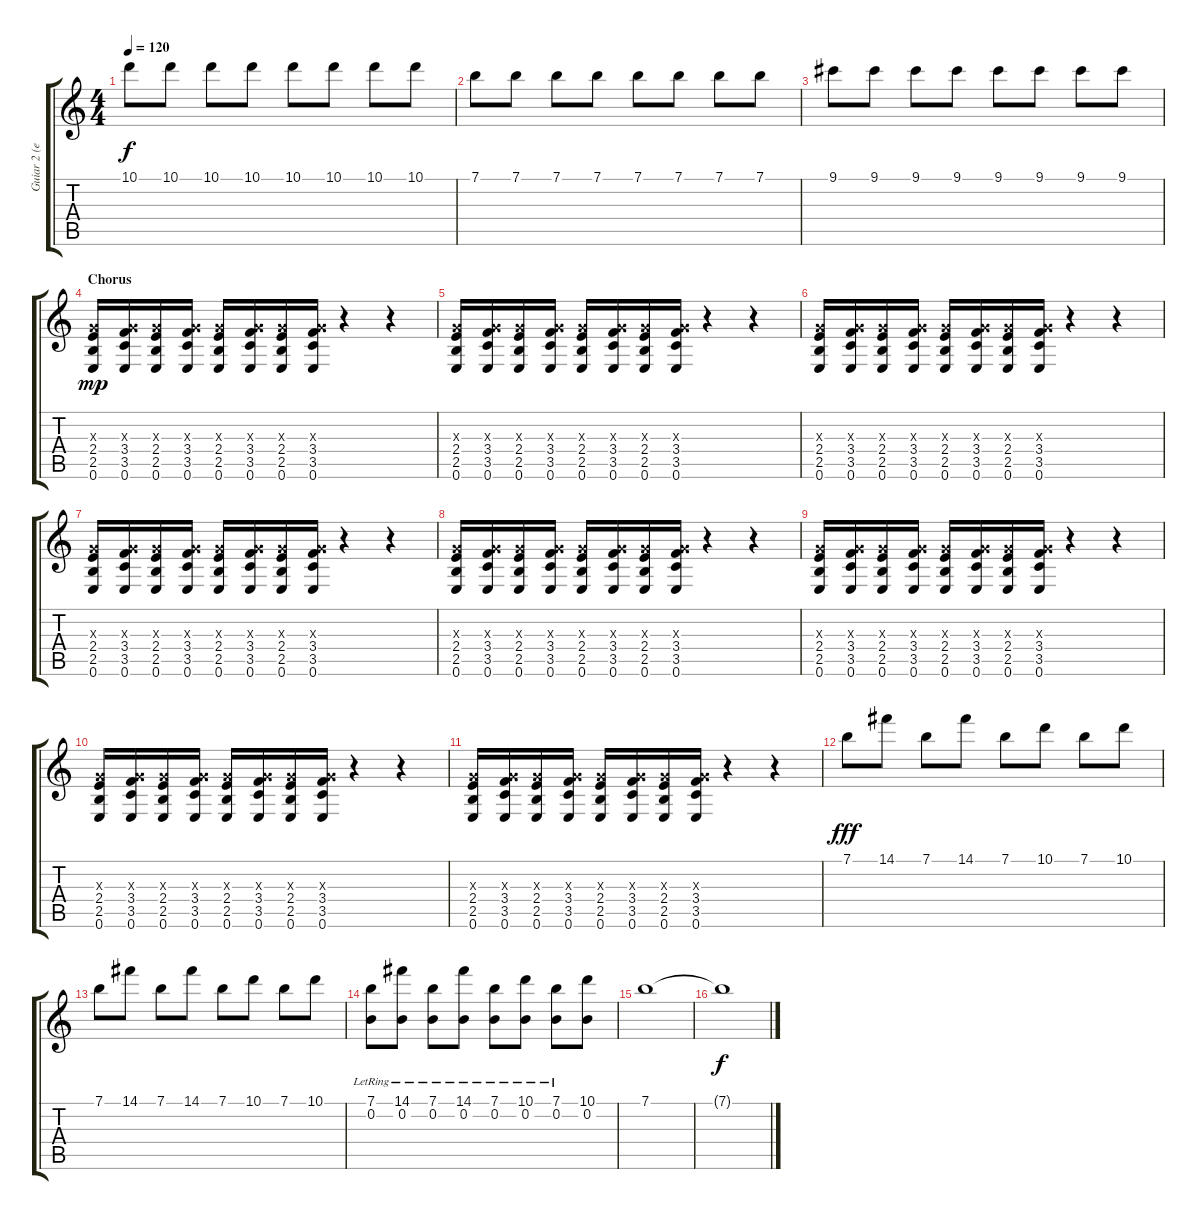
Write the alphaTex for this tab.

\track ("Guiar 2 (electric)" "Guiar 2 (e") {instrument electricguitarmuted}
\staff {score tabs}
\tuning (E4 B3 G3 D3 A2 E2) {hide}
\ts (4 4)
\tempo 120
\clef g2
\ks c
10.1.8{dy f} 10.1.8 10.1.8 10.1.8 10.1.8 10.1.8 10.1.8 10.1.8 |
7.1.8 7.1.8 7.1.8 7.1.8 7.1.8 7.1.8 7.1.8 7.1.8 |
9.1.8 9.1.8 9.1.8 9.1.8 9.1.8 9.1.8 9.1.8 9.1.8 |
\section ("" "Chorus")
(0.3{x} 2.4 2.5 0.6).16{dy mp instrument electricguitarmuted} (0.3{x} 3.4 3.5 0.6).16 (0.3{x} 2.4 2.5 0.6).16 (0.3{x} 3.4 3.5 0.6).16 (0.3{x} 2.4 2.5 0.6).16 (0.3{x} 3.4 3.5 0.6).16 (0.3{x} 2.4 2.5 0.6).16 (0.3{x} 3.4 3.5 0.6).16 r.4 r.4 |
(0.3{x} 2.4 2.5 0.6).16 (0.3{x} 3.4 3.5 0.6).16 (0.3{x} 2.4 2.5 0.6).16 (0.3{x} 3.4 3.5 0.6).16 (0.3{x} 2.4 2.5 0.6).16 (0.3{x} 3.4 3.5 0.6).16 (0.3{x} 2.4 2.5 0.6).16 (0.3{x} 3.4 3.5 0.6).16 r.4 r.4 |
(0.3{x} 2.4 2.5 0.6).16 (0.3{x} 3.4 3.5 0.6).16 (0.3{x} 2.4 2.5 0.6).16 (0.3{x} 3.4 3.5 0.6).16 (0.3{x} 2.4 2.5 0.6).16 (0.3{x} 3.4 3.5 0.6).16 (0.3{x} 2.4 2.5 0.6).16 (0.3{x} 3.4 3.5 0.6).16 r.4 r.4 |
(0.3{x} 2.4 2.5 0.6).16 (0.3{x} 3.4 3.5 0.6).16 (0.3{x} 2.4 2.5 0.6).16 (0.3{x} 3.4 3.5 0.6).16 (0.3{x} 2.4 2.5 0.6).16 (0.3{x} 3.4 3.5 0.6).16 (0.3{x} 2.4 2.5 0.6).16 (0.3{x} 3.4 3.5 0.6).16 r.4 r.4 |
(0.3{x} 2.4 2.5 0.6).16 (0.3{x} 3.4 3.5 0.6).16 (0.3{x} 2.4 2.5 0.6).16 (0.3{x} 3.4 3.5 0.6).16 (0.3{x} 2.4 2.5 0.6).16 (0.3{x} 3.4 3.5 0.6).16 (0.3{x} 2.4 2.5 0.6).16 (0.3{x} 3.4 3.5 0.6).16 r.4 r.4 |
(0.3{x} 2.4 2.5 0.6).16 (0.3{x} 3.4 3.5 0.6).16 (0.3{x} 2.4 2.5 0.6).16 (0.3{x} 3.4 3.5 0.6).16 (0.3{x} 2.4 2.5 0.6).16 (0.3{x} 3.4 3.5 0.6).16 (0.3{x} 2.4 2.5 0.6).16 (0.3{x} 3.4 3.5 0.6).16 r.4 r.4 |
(0.3{x} 2.4 2.5 0.6).16 (0.3{x} 3.4 3.5 0.6).16 (0.3{x} 2.4 2.5 0.6).16 (0.3{x} 3.4 3.5 0.6).16 (0.3{x} 2.4 2.5 0.6).16 (0.3{x} 3.4 3.5 0.6).16 (0.3{x} 2.4 2.5 0.6).16 (0.3{x} 3.4 3.5 0.6).16 r.4 r.4 |
(0.3{x} 2.4 2.5 0.6).16 (0.3{x} 3.4 3.5 0.6).16 (0.3{x} 2.4 2.5 0.6).16 (0.3{x} 3.4 3.5 0.6).16 (0.3{x} 2.4 2.5 0.6).16 (0.3{x} 3.4 3.5 0.6).16 (0.3{x} 2.4 2.5 0.6).16 (0.3{x} 3.4 3.5 0.6).16 r.4 r.4 |
7.1.8{dy fff} 14.1.8 7.1.8 14.1.8 7.1.8 10.1.8 7.1.8 10.1.8 |
7.1.8 14.1.8 7.1.8 14.1.8 7.1.8 10.1.8 7.1.8 10.1.8 |
(7.1{lr} 0.2).8{instrument overdrivenguitar} (14.1{lr} 0.2).8 (7.1{lr} 0.2).8 (14.1{lr} 0.2).8 (7.1{lr} 0.2).8 (10.1{lr} 0.2).8 (7.1{lr} 0.2).8 (10.1 0.2).8 |
7.1.1 |
7.1{t}.1{dy f}
